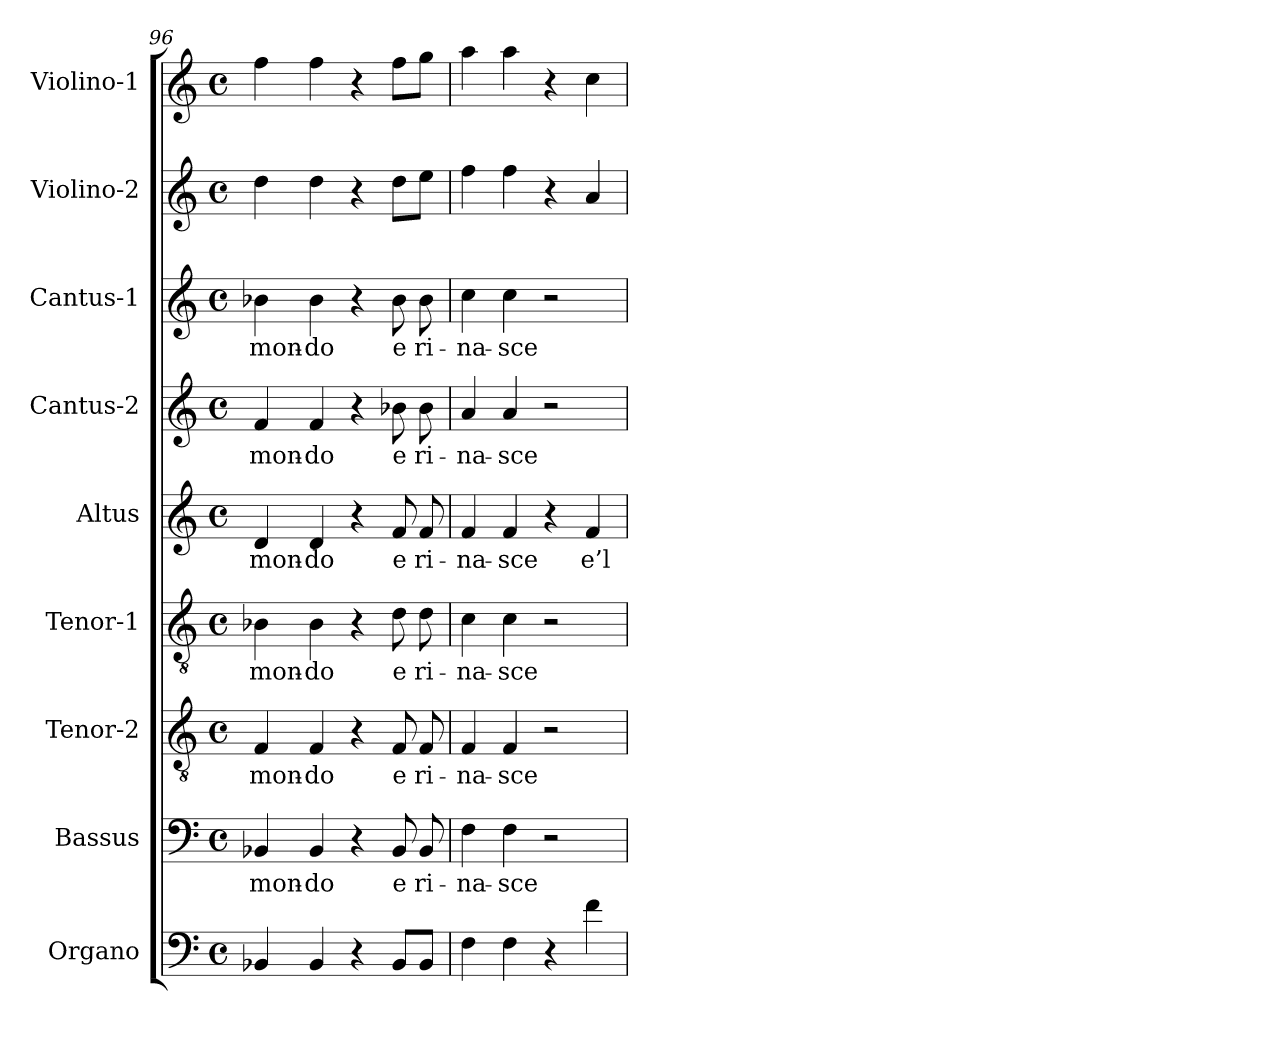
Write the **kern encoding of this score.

**kern	**kern	**text	**kern	**text	**kern	**text	**kern	**text	**kern	**text	**kern	**text	**kern	**kern
*part9	*part8	*part8	*part7	*part7	*part6	*part6	*part5	*part5	*part4	*part4	*part3	*part3	*part2	*part1
*staff9	*staff8	*staff8	*staff7	*staff7	*staff6	*staff6	*staff5	*staff5	*staff4	*staff4	*staff3	*staff3	*staff2	*staff1
*I"Organo	*I"Bassus	*	*I"Tenor-2	*	*I"Tenor-1	*	*I"Altus	*	*I"Cantus-2	*	*I"Cantus-1	*	*I"Violino-2	*I"Violino-1
*I'Og	*I'B	*	*I'T2	*	*I'T1	*	*I'A	*	*I'C2	*	*I'C1	*	*I'V2	*I'V1
*clefF4	*clefF4	*	*clefGv2	*	*clefGv2	*	*clefG2	*	*clefG2	*	*clefG2	*	*clefG2	*clefG2
*k[]	*k[]	*	*k[]	*	*k[]	*	*k[]	*	*k[]	*	*k[]	*	*k[]	*k[]
*C:	*C:	*	*C:	*	*C:	*	*C:	*	*C:	*	*C:	*	*C:	*C:
*M4/4	*M4/4	*	*M4/4	*	*M4/4	*	*M4/4	*	*M4/4	*	*M4/4	*	*M4/4	*M4/4
*met(c)	*met(c)	*	*met(c)	*	*met(c)	*	*met(c)	*	*met(c)	*	*met(c)	*	*met(c)	*met(c)
=96	=96	=96	=96	=96	=96	=96	=96	=96	=96	=96	=96	=96	=96	=96
!	!	!LO:LY:b	!	!	!	!	!	!	!	!	!	!	!	!
!	!	!	!	!LO:LY:b	!	!	!	!	!	!	!	!	!	!
!	!	!	!	!	!	!LO:LY:b	!	!	!	!	!	!	!	!
!	!	!	!	!	!	!	!	!LO:LY:b	!	!	!	!	!	!
!	!	!	!	!	!	!	!	!	!	!LO:LY:b	!	!	!	!
!	!	!	!	!	!	!	!	!	!	!	!	!LO:LY:b	!	!
4BB-X/	4BB-X/	-mon-	4F/	-mon-	4B-X\	-mon-	4d/	-mon-	4f/	-mon-	4b-X\	-mon-	4dd\	4ff\
!	!	!LO:LY:b	!	!	!	!	!	!	!	!	!	!	!	!
!	!	!	!	!LO:LY:b	!	!	!	!	!	!	!	!	!	!
!	!	!	!	!	!	!LO:LY:b	!	!	!	!	!	!	!	!
!	!	!	!	!	!	!	!	!LO:LY:b	!	!	!	!	!	!
!	!	!	!	!	!	!	!	!	!	!LO:LY:b	!	!	!	!
!	!	!	!	!	!	!	!	!	!	!	!	!LO:LY:b	!	!
4BB-/	4BB-/	-do	4F/	-do	4B-\	-do	4d/	-do	4f/	-do	4b-\	-do	4dd\	4ff\
4r	4r	.	4r	.	4r	.	4r	.	4r	.	4r	.	4r	4r
!	!	!LO:LY:b	!	!	!	!	!	!	!	!	!	!	!	!
!	!	!	!	!LO:LY:b	!	!	!	!	!	!	!	!	!	!
!	!	!	!	!	!	!LO:LY:b	!	!	!	!	!	!	!	!
!	!	!	!	!	!	!	!	!LO:LY:b	!	!	!	!	!	!
!	!	!	!	!	!	!	!	!	!	!LO:LY:b	!	!	!	!
!	!	!	!	!	!	!	!	!	!	!	!	!LO:LY:b	!	!
8BB-/L	8BB-/	e	8F/	e	8d\	e	8f/	e	8b-X\	e	8b-\	e	8dd\L	8ff\L
!	!	!LO:LY:b	!	!	!	!	!	!	!	!	!	!	!	!
!	!	!	!	!LO:LY:b	!	!	!	!	!	!	!	!	!	!
!	!	!	!	!	!	!LO:LY:b	!	!	!	!	!	!	!	!
!	!	!	!	!	!	!	!	!LO:LY:b	!	!	!	!	!	!
!	!	!	!	!	!	!	!	!	!	!LO:LY:b	!	!	!	!
!	!	!	!	!	!	!	!	!	!	!	!	!LO:LY:b	!	!
8BB-/J	8BB-/	ri-	8F/	ri-	8d\	ri-	8f/	ri-	8b-\	ri-	8b-\	ri-	8ee\J	8gg\J
=97	=97	=97	=97	=97	=97	=97	=97	=97	=97	=97	=97	=97	=97	=97
!	!	!LO:LY:b	!	!	!	!	!	!	!	!	!	!	!	!
!	!	!	!	!LO:LY:b	!	!	!	!	!	!	!	!	!	!
!	!	!	!	!	!	!LO:LY:b	!	!	!	!	!	!	!	!
!	!	!	!	!	!	!	!	!LO:LY:b	!	!	!	!	!	!
!	!	!	!	!	!	!	!	!	!	!LO:LY:b	!	!	!	!
!	!	!	!	!	!	!	!	!	!	!	!	!LO:LY:b	!	!
4F\	4F\	-na-	4F/	-na-	4c\	-na-	4f/	-na-	4a/	-na-	4cc\	-na-	4ff\	4aa\
!	!	!LO:LY:b	!	!	!	!	!	!	!	!	!	!	!	!
!	!	!	!	!LO:LY:b	!	!	!	!	!	!	!	!	!	!
!	!	!	!	!	!	!LO:LY:b	!	!	!	!	!	!	!	!
!	!	!	!	!	!	!	!	!LO:LY:b	!	!	!	!	!	!
!	!	!	!	!	!	!	!	!	!	!LO:LY:b	!	!	!	!
!	!	!	!	!	!	!	!	!	!	!	!	!LO:LY:b	!	!
4F\	4F\	-sce	4F/	-sce	4c\	-sce	4f/	-sce	4a/	-sce	4cc\	-sce	4ff\	4aa\
4r	2r	.	2r	.	2r	.	4r	.	2r	.	2r	.	4r	4r
!	!	!	!	!	!	!	!	!LO:LY:b	!	!	!	!	!	!
4f\	.	.	.	.	.	.	4f/	e’l	.	.	.	.	4a/	4cc\
=	=	=	=	=	=	=	=	=	=	=	=	=	=	=
*-	*-	*-	*-	*-	*-	*-	*-	*-	*-	*-	*-	*-	*-	*-
